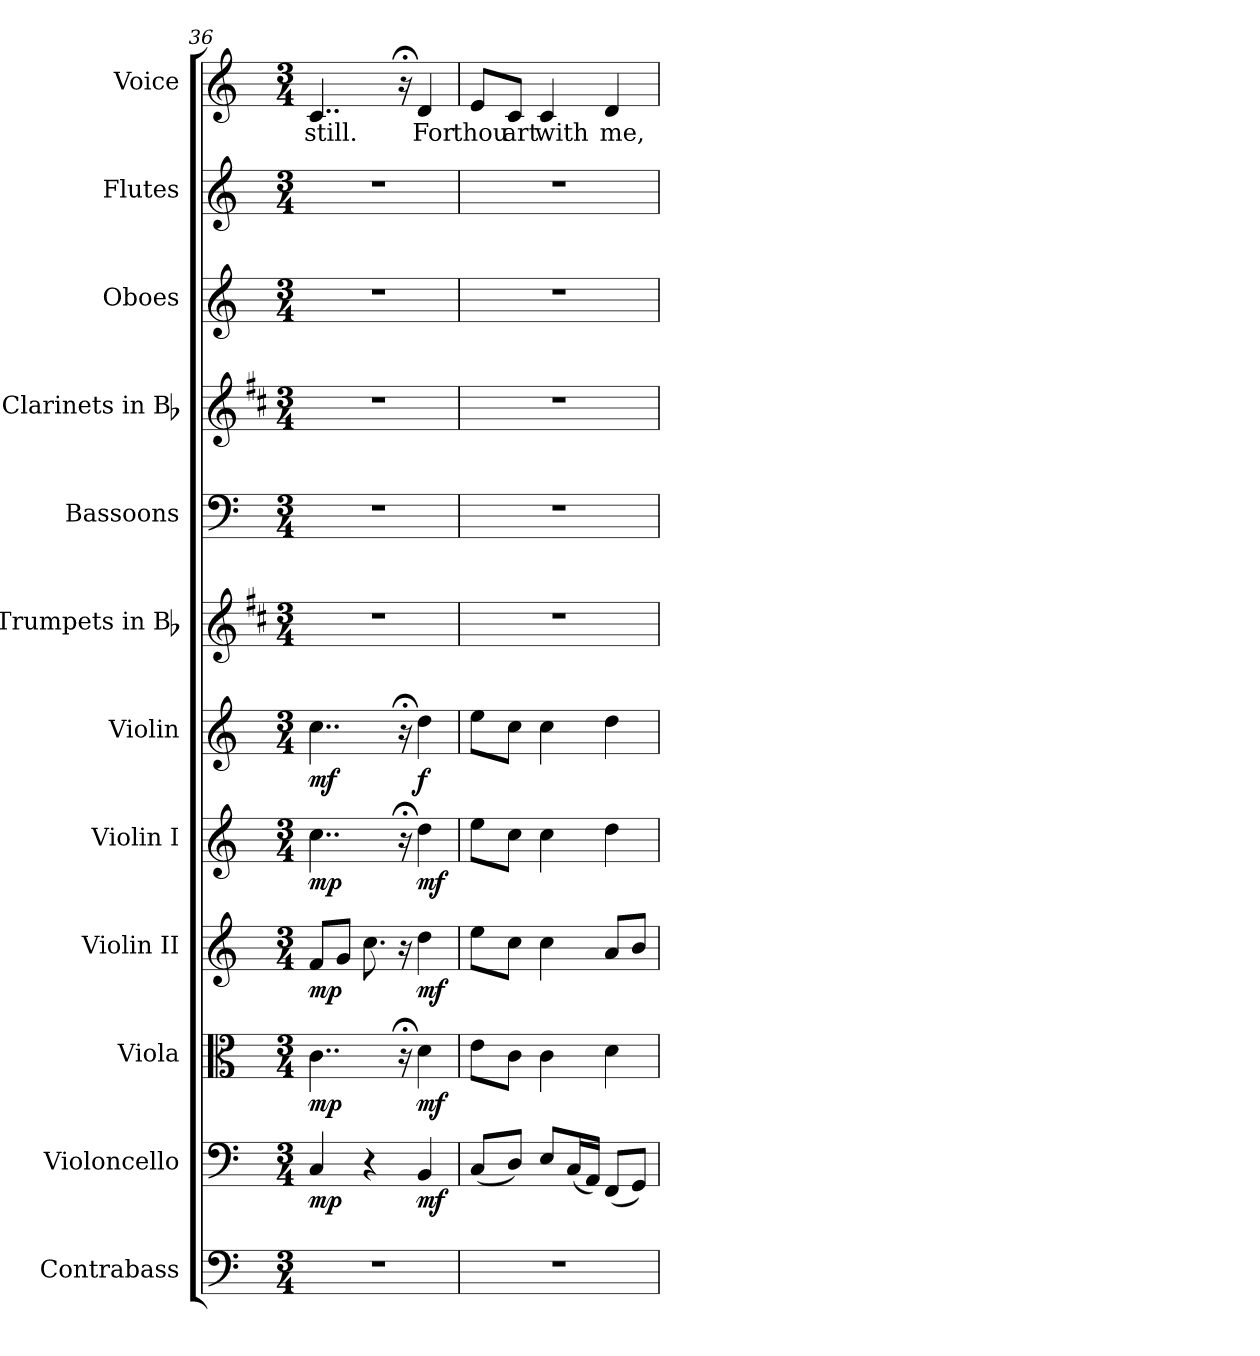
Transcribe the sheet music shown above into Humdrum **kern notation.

**kern	**kern	**dynam	**kern	**dynam	**kern	**dynam	**kern	**dynam	**kern	**dynam	**kern	**kern	**kern	**kern	**kern	**kern	**text
*part12	*part11	*part11	*part10	*part10	*part9	*part9	*part8	*part8	*part7	*part7	*part6	*part5	*part4	*part3	*part2	*part1	*part1
*staff12	*staff11	*staff11	*staff10	*staff10	*staff9	*staff9	*staff8	*staff8	*staff7	*staff7	*staff6	*staff5	*staff4	*staff3	*staff2	*staff1	*staff1
*I"Contrabass	*I"Violoncello	*	*I"Viola	*	*I"Violin II	*	*I"Violin I	*	*I"Violin	*	*I"Trumpets in Bb	*I"Bassoons	*I"Clarinets in Bb	*I"Oboes	*I"Flutes	*I"Voice	*
*I'Cb.	*I'Vc.	*	*I'Vla.	*	*I'Vln. II	*	*I'Vln. I	*	*I'Vln.	*	*I'Tpt.	*I'Bsn.	*I'Cl.	*I'Ob.	*I'Fl.	*I'Voice	*
*clefF4	*clefF4	*	*clefC3	*	*clefG2	*	*clefG2	*	*clefG2	*	*clefG2	*clefF4	*clefG2	*clefG2	*clefG2	*clefG2	*
*ITrd7c12	*	*	*	*	*	*	*	*	*	*	*ITrd1c2	*	*ITrd1c2	*	*	*	*
*k[]	*k[]	*	*k[]	*	*k[]	*	*k[]	*	*k[]	*	*k[]	*k[]	*k[]	*k[]	*k[]	*k[]	*
*C:	*C:	*	*C:	*	*C:	*	*C:	*	*C:	*	*C:	*C:	*C:	*C:	*C:	*C:	*
*M3/4	*M3/4	*	*M3/4	*	*M3/4	*	*M3/4	*	*M3/4	*	*M3/4	*M3/4	*M3/4	*M3/4	*M3/4	*M3/4	*
=36	=36	=36	=36	=36	=36	=36	=36	=36	=36	=36	=36	=36	=36	=36	=36	=36	=36
!LO:N:vis=1	!	!	!	!	!	!	!	!	!	!	!LO:N:vis=1	!LO:N:vis=1	!LO:N:vis=1	!LO:N:vis=1	!LO:N:vis=1	!	!
!	!	!	!	!	!	!	!	!	!	!	!	!	!	!	!	!	!LO:LY:b:color=#000000
2.r	4Ci/	mp	4..ci\	mp	8fi/L	mp	4..cci\	mp	4..cci\	mf	2.r	2.r	2.r	2.r	2.r	4..ci/	still.
.	.	.	.	.	8gi/J	.	.	.	.	.	.	.	.	.	.	.	.
.	4r	.	.	.	8.cci\	.	.	.	.	.	.	.	.	.	.	.	.
.	.	.	16r;	.	16r	.	16r;	.	16r;	.	.	.	.	.	.	16r;	.
!	!	!	!	!	!	!	!	!	!	!	!	!	!	!	!	!	!LO:LY:b:color=#000000
.	4BBi/	mf	4di\	mf	4ddi\	mf	4ddi\	mf	4ddi\	f	.	.	.	.	.	4di/	For
=37	=37	=37	=37	=37	=37	=37	=37	=37	=37	=37	=37	=37	=37	=37	=37	=37	=37
!LO:N:vis=1	!	!	!	!	!	!	!	!	!	!	!LO:N:vis=1	!LO:N:vis=1	!LO:N:vis=1	!LO:N:vis=1	!LO:N:vis=1	!	!
!	!	!	!	!	!	!	!	!	!	!	!	!	!	!	!	!	!LO:LY:b:color=#000000
2.r	(8Ci/L	.	8ei\L	.	8eei\L	.	8eei\L	.	8eei\L	.	2.r	2.r	2.r	2.r	2.r	8ei/L	thou
!	!	!	!	!	!	!	!	!	!	!	!	!	!	!	!	!	!LO:LY:b:color=#000000
.	8Di/J)	.	8ci\J	.	8cci\J	.	8cci\J	.	8cci\J	.	.	.	.	.	.	8ci/J	art
!	!	!	!	!	!	!	!	!	!	!	!	!	!	!	!	!	!LO:LY:b:color=#000000
.	8Ei/L	.	4ci\	.	4cci\	.	4cci\	.	4cci\	.	.	.	.	.	.	4ci/	with
.	(16Ci/L	.	.	.	.	.	.	.	.	.	.	.	.	.	.	.	.
.	16AAi/JJ)	.	.	.	.	.	.	.	.	.	.	.	.	.	.	.	.
!	!	!	!	!	!	!	!	!	!	!	!	!	!	!	!	!	!LO:LY:b:color=#000000
.	(8FFi/L	.	4di\	.	8ai/L	.	4ddi\	.	4ddi\	.	.	.	.	.	.	4di/	me,
.	8GGi/J)	.	.	.	8bi/J	.	.	.	.	.	.	.	.	.	.	.	.
=	=	=	=	=	=	=	=	=	=	=	=	=	=	=	=	=	=
*-	*-	*-	*-	*-	*-	*-	*-	*-	*-	*-	*-	*-	*-	*-	*-	*-	*-
